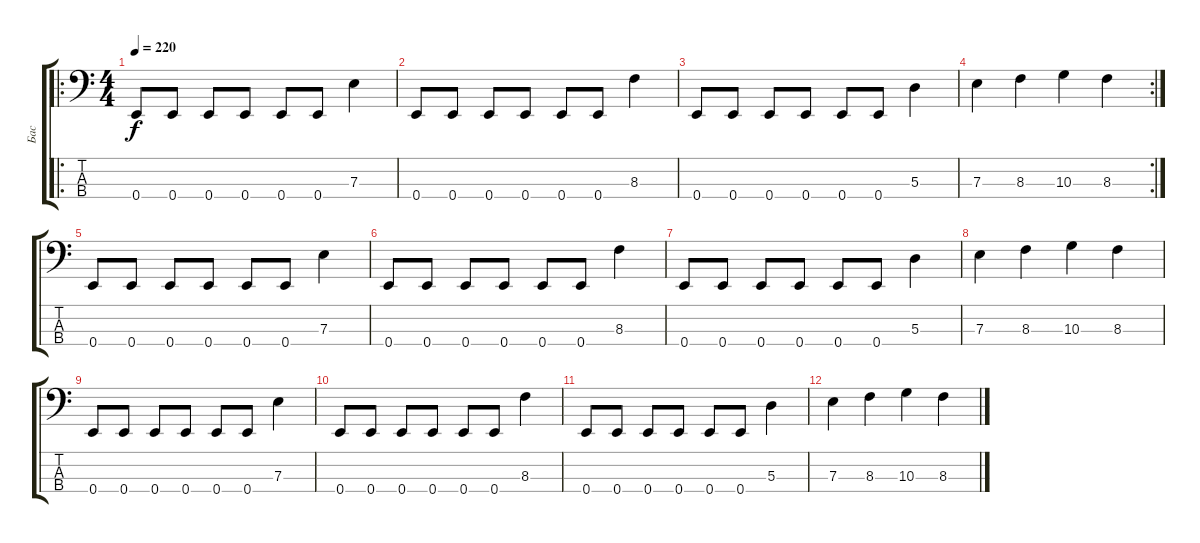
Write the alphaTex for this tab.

\track ("Бас" "Бас") {instrument electricbassfinger}
\staff {score tabs}
\tuning (G2 D2 A1 E1) {hide}
\ro
\ts (4 4)
\tempo 220
\clef f4
\ks c
0.4.8{dy f} 0.4.8 0.4.8 0.4.8 0.4.8 0.4.8 7.3.4 |
0.4.8 0.4.8 0.4.8 0.4.8 0.4.8 0.4.8 8.3.4 |
0.4.8 0.4.8 0.4.8 0.4.8 0.4.8 0.4.8 5.3.4 |
\rc 2
7.3.4 8.3.4 10.3.4 8.3.4 |
0.4.8 0.4.8 0.4.8 0.4.8 0.4.8 0.4.8 7.3.4 |
0.4.8 0.4.8 0.4.8 0.4.8 0.4.8 0.4.8 8.3.4 |
0.4.8 0.4.8 0.4.8 0.4.8 0.4.8 0.4.8 5.3.4 |
7.3.4 8.3.4 10.3.4 8.3.4 |
0.4.8 0.4.8 0.4.8 0.4.8 0.4.8 0.4.8 7.3.4 |
0.4.8 0.4.8 0.4.8 0.4.8 0.4.8 0.4.8 8.3.4 |
0.4.8 0.4.8 0.4.8 0.4.8 0.4.8 0.4.8 5.3.4 |
7.3.4 8.3.4 10.3.4 8.3.4
